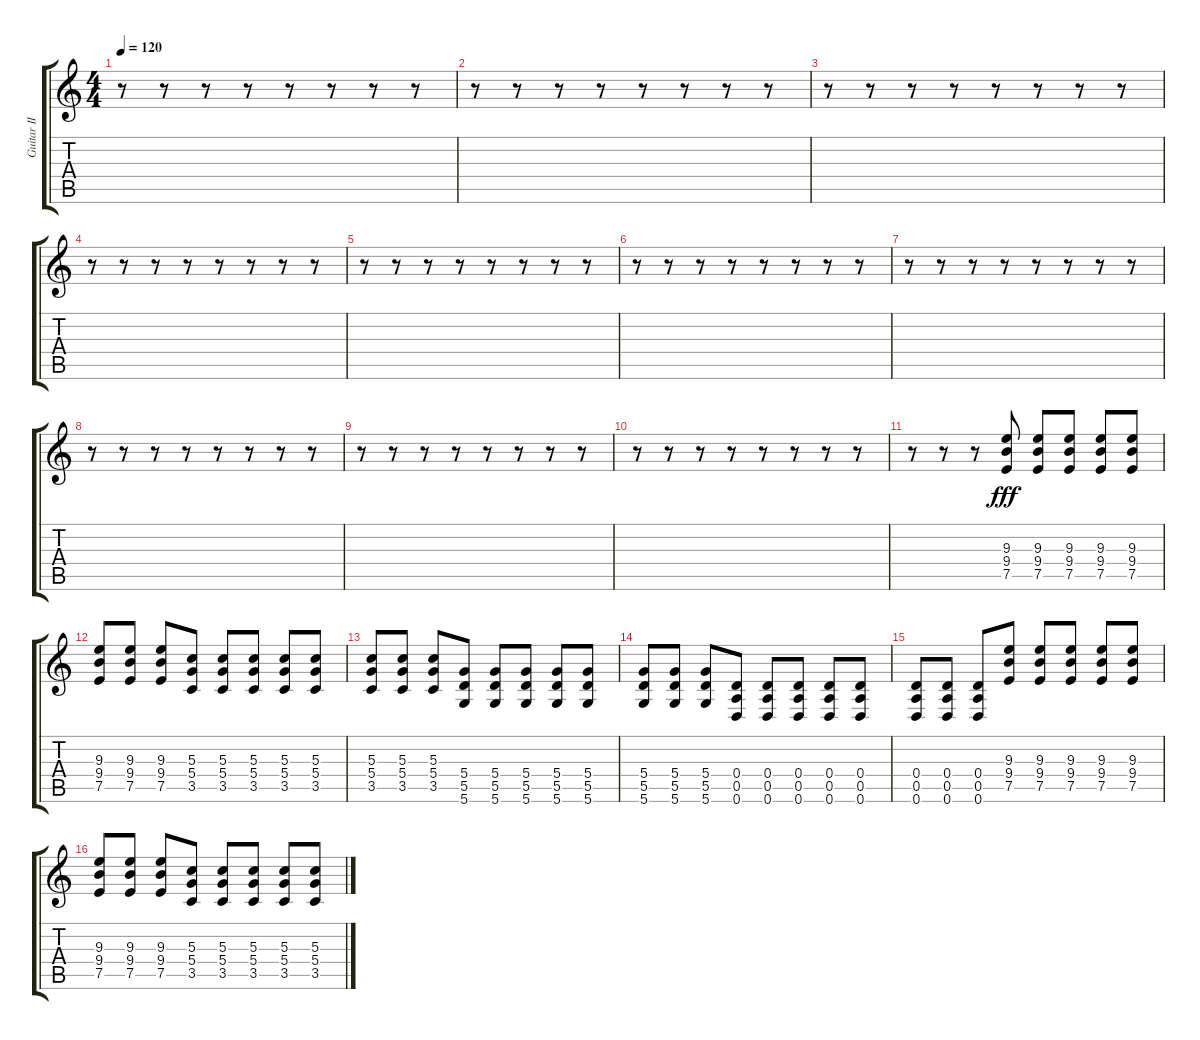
\track ("Guitar II" "Guitar II") {instrument overdrivenguitar}
\staff {score tabs}
\tuning (E4 B3 G3 D3 A2 D2) {hide}
\ts (4 4)
\tempo 120
\clef g2
\ks c
r.8{dy f} r.8 r.8 r.8 r.8 r.8 r.8 r.8 |
r.8 r.8 r.8 r.8 r.8 r.8 r.8 r.8 |
r.8 r.8 r.8 r.8 r.8 r.8 r.8 r.8 |
r.8 r.8 r.8 r.8 r.8 r.8 r.8 r.8 |
r.8 r.8 r.8 r.8 r.8 r.8 r.8 r.8 |
r.8 r.8 r.8 r.8 r.8 r.8 r.8 r.8 |
r.8 r.8 r.8 r.8 r.8 r.8 r.8 r.8 |
r.8 r.8 r.8 r.8 r.8 r.8 r.8 r.8 |
r.8 r.8 r.8 r.8 r.8 r.8 r.8 r.8 |
r.8 r.8 r.8 r.8 r.8 r.8 r.8 r.8 |
r.8 r.8 r.8 (9.3 9.4 7.5).8{dy fff} (9.3 9.4 7.5).8 (9.3 9.4 7.5).8 (9.3 9.4 7.5).8 (9.3 9.4 7.5).8 |
(9.3 9.4 7.5).8 (9.3 9.4 7.5).8 (9.3 9.4 7.5).8 (5.3 5.4 3.5).8 (5.3 5.4 3.5).8 (5.3 5.4 3.5).8 (5.3 5.4 3.5).8 (5.3 5.4 3.5).8 |
(5.3 5.4 3.5).8 (5.3 5.4 3.5).8 (5.3 5.4 3.5).8 (5.4 5.5 5.6).8 (5.4 5.5 5.6).8 (5.4 5.5 5.6).8 (5.4 5.5 5.6).8 (5.4 5.5 5.6).8 |
(5.4 5.5 5.6).8 (5.4 5.5 5.6).8 (5.4 5.5 5.6).8 (0.4 0.5 0.6).8 (0.4 0.5 0.6).8 (0.4 0.5 0.6).8 (0.4 0.5 0.6).8 (0.4 0.5 0.6).8 |
(0.4 0.5 0.6).8 (0.4 0.5 0.6).8 (0.4 0.5 0.6).8 (9.3 9.4 7.5).8 (9.3 9.4 7.5).8 (9.3 9.4 7.5).8 (9.3 9.4 7.5).8 (9.3 9.4 7.5).8 |
(9.3 9.4 7.5).8 (9.3 9.4 7.5).8 (9.3 9.4 7.5).8 (5.3 5.4 3.5).8 (5.3 5.4 3.5).8 (5.3 5.4 3.5).8 (5.3 5.4 3.5).8 (5.3 5.4 3.5).8
